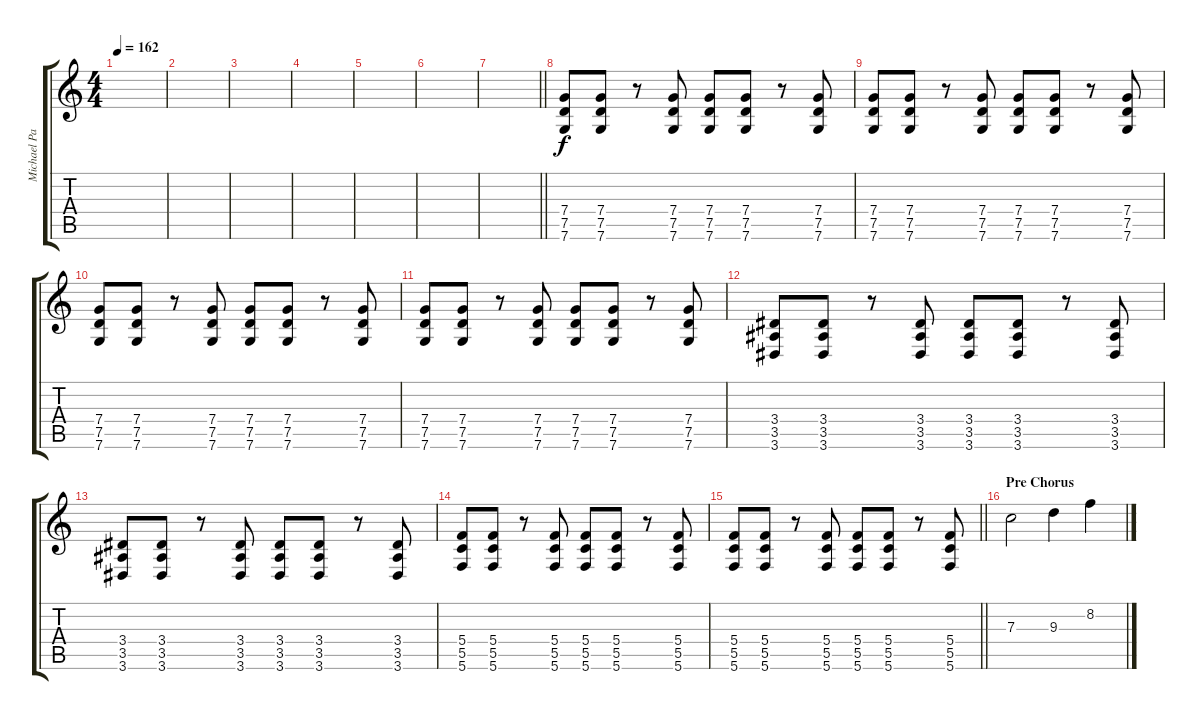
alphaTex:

\track ("Michael Padget" "Michael Pa") {instrument distortionguitar}
\staff {score tabs}
\tuning (D4 A3 F3 C3 G2 C2) {hide}
\ts (4 4)
\tempo 162
\clef g2
\ks c
|
|
|
|
|
|
\barLineRight lightlight
|
(7.4 7.5 7.6).8 (7.4 7.5 7.6).8 r.8 (7.4 7.5 7.6).8 (7.4 7.5 7.6).8 (7.4 7.5 7.6).8 r.8 (7.4 7.5 7.6).8 |
(7.4 7.5 7.6).8 (7.4 7.5 7.6).8 r.8 (7.4 7.5 7.6).8 (7.4 7.5 7.6).8 (7.4 7.5 7.6).8 r.8 (7.4 7.5 7.6).8 |
(7.4 7.5 7.6).8 (7.4 7.5 7.6).8 r.8 (7.4 7.5 7.6).8 (7.4 7.5 7.6).8 (7.4 7.5 7.6).8 r.8 (7.4 7.5 7.6).8 |
(7.4 7.5 7.6).8 (7.4 7.5 7.6).8 r.8 (7.4 7.5 7.6).8 (7.4 7.5 7.6).8 (7.4 7.5 7.6).8 r.8 (7.4 7.5 7.6).8 |
(3.4 3.5 3.6).8 (3.4 3.5 3.6).8 r.8 (3.4 3.5 3.6).8 (3.4 3.5 3.6).8 (3.4 3.5 3.6).8 r.8 (3.4 3.5 3.6).8 |
(3.4 3.5 3.6).8 (3.4 3.5 3.6).8 r.8 (3.4 3.5 3.6).8 (3.4 3.5 3.6).8 (3.4 3.5 3.6).8 r.8 (3.4 3.5 3.6).8 |
(5.4 5.5 5.6).8 (5.4 5.5 5.6).8 r.8 (5.4 5.5 5.6).8 (5.4 5.5 5.6).8 (5.4 5.5 5.6).8 r.8 (5.4 5.5 5.6).8 |
\barLineRight lightlight
(5.4 5.5 5.6).8 (5.4 5.5 5.6).8 r.8 (5.4 5.5 5.6).8 (5.4 5.5 5.6).8 (5.4 5.5 5.6).8 r.8 (5.4 5.5 5.6).8 |
\section ("" "Pre Chorus")
7.3.2 9.3.4 8.2.4
